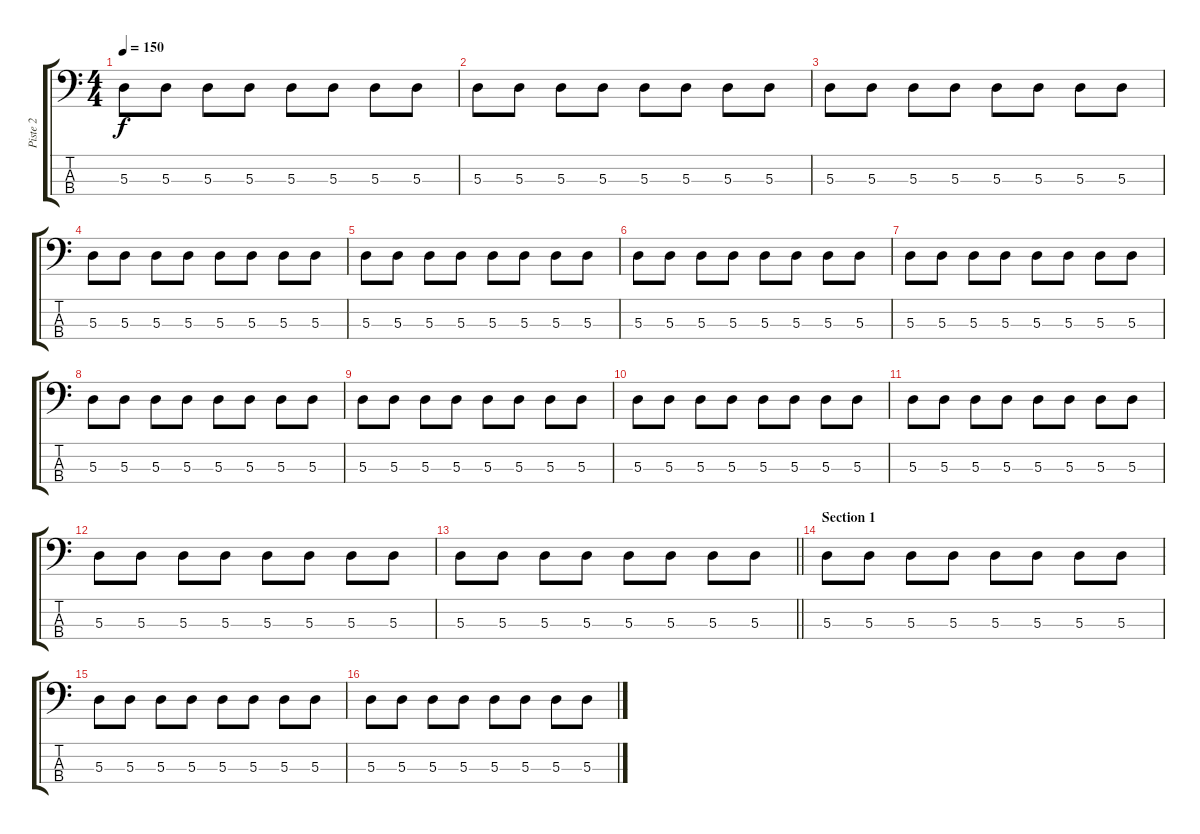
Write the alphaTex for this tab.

\track ("Piste 2" "Piste 2") {instrument electricbassfinger}
\staff {score tabs}
\tuning (G2 D2 A1 E1) {hide}
\ts (4 4)
\tempo 150
\clef f4
\ks c
5.3.8{dy f} 5.3.8 5.3.8 5.3.8 5.3.8 5.3.8 5.3.8 5.3.8 |
5.3.8 5.3.8 5.3.8 5.3.8 5.3.8 5.3.8 5.3.8 5.3.8 |
5.3.8 5.3.8 5.3.8 5.3.8 5.3.8 5.3.8 5.3.8 5.3.8 |
5.3.8 5.3.8 5.3.8 5.3.8 5.3.8 5.3.8 5.3.8 5.3.8 |
5.3.8 5.3.8 5.3.8 5.3.8 5.3.8 5.3.8 5.3.8 5.3.8 |
5.3.8 5.3.8 5.3.8 5.3.8 5.3.8 5.3.8 5.3.8 5.3.8 |
5.3.8 5.3.8 5.3.8 5.3.8 5.3.8 5.3.8 5.3.8 5.3.8 |
5.3.8 5.3.8 5.3.8 5.3.8 5.3.8 5.3.8 5.3.8 5.3.8 |
5.3.8 5.3.8 5.3.8 5.3.8 5.3.8 5.3.8 5.3.8 5.3.8 |
5.3.8 5.3.8 5.3.8 5.3.8 5.3.8 5.3.8 5.3.8 5.3.8 |
5.3.8 5.3.8 5.3.8 5.3.8 5.3.8 5.3.8 5.3.8 5.3.8 |
5.3.8 5.3.8 5.3.8 5.3.8 5.3.8 5.3.8 5.3.8 5.3.8 |
\barLineRight lightlight
5.3.8 5.3.8 5.3.8 5.3.8 5.3.8 5.3.8 5.3.8 5.3.8 |
\section ("" "Section 1")
5.3.8 5.3.8 5.3.8 5.3.8 5.3.8 5.3.8 5.3.8 5.3.8 |
5.3.8 5.3.8 5.3.8 5.3.8 5.3.8 5.3.8 5.3.8 5.3.8 |
5.3.8 5.3.8 5.3.8 5.3.8 5.3.8 5.3.8 5.3.8 5.3.8
